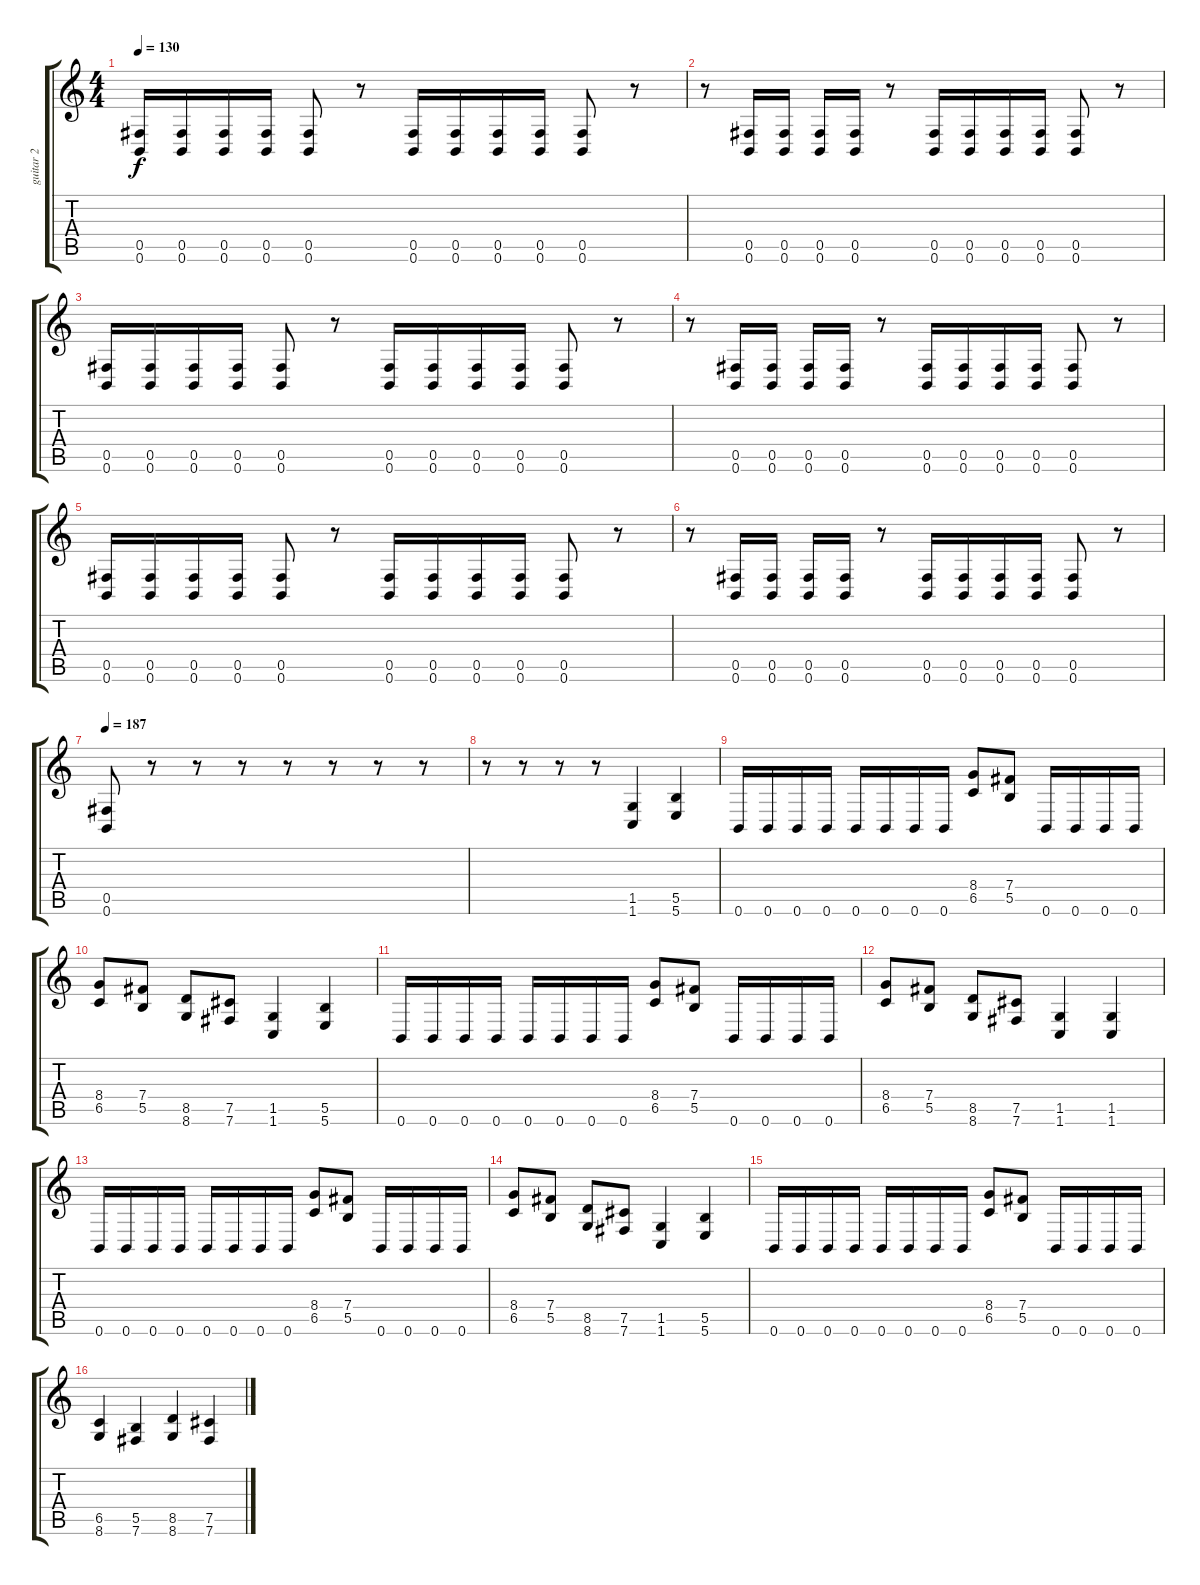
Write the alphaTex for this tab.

\track ("guitar 2" "guitar 2") {instrument overdrivenguitar}
\staff {score tabs}
\tuning (Db4 Ab3 E3 B2 Gb2 B1) {hide}
\ts (4 4)
\tempo 130
\clef g2
\ks c
(0.5 0.6).16{dy f} (0.5 0.6).16 (0.5 0.6).16 (0.5 0.6).16 (0.5 0.6).8 r.8 (0.5 0.6).16 (0.5 0.6).16 (0.5 0.6).16 (0.5 0.6).16 (0.5 0.6).8 r.8 |
r.8 (0.5 0.6).16 (0.5 0.6).16 (0.5 0.6).16 (0.5 0.6).16 r.8 (0.5 0.6).16 (0.5 0.6).16 (0.5 0.6).16 (0.5 0.6).16 (0.5 0.6).8 r.8 |
(0.5 0.6).16 (0.5 0.6).16 (0.5 0.6).16 (0.5 0.6).16 (0.5 0.6).8 r.8 (0.5 0.6).16 (0.5 0.6).16 (0.5 0.6).16 (0.5 0.6).16 (0.5 0.6).8 r.8 |
r.8 (0.5 0.6).16 (0.5 0.6).16 (0.5 0.6).16 (0.5 0.6).16 r.8 (0.5 0.6).16 (0.5 0.6).16 (0.5 0.6).16 (0.5 0.6).16 (0.5 0.6).8 r.8 |
(0.5 0.6).16 (0.5 0.6).16 (0.5 0.6).16 (0.5 0.6).16 (0.5 0.6).8 r.8 (0.5 0.6).16 (0.5 0.6).16 (0.5 0.6).16 (0.5 0.6).16 (0.5 0.6).8 r.8 |
r.8 (0.5 0.6).16 (0.5 0.6).16 (0.5 0.6).16 (0.5 0.6).16 r.8 (0.5 0.6).16 (0.5 0.6).16 (0.5 0.6).16 (0.5 0.6).16 (0.5 0.6).8 r.8 |
\tempo 187
(0.5 0.6).8 r.8 r.8 r.8 r.8 r.8 r.8 r.8 |
r.8 r.8 r.8 r.8 (1.5 1.6).4 (5.5 5.6).4 |
0.6.16 0.6.16 0.6.16 0.6.16 0.6.16 0.6.16 0.6.16 0.6.16 (8.4 6.5).8 (7.4 5.5).8 0.6.16 0.6.16 0.6.16 0.6.16 |
(8.4 6.5).8 (7.4 5.5).8 (8.5 8.6).8 (7.5 7.6).8 (1.5 1.6).4 (5.5 5.6).4 |
0.6.16 0.6.16 0.6.16 0.6.16 0.6.16 0.6.16 0.6.16 0.6.16 (8.4 6.5).8 (7.4 5.5).8 0.6.16 0.6.16 0.6.16 0.6.16 |
(8.4 6.5).8 (7.4 5.5).8 (8.5 8.6).8 (7.5 7.6).8 (1.5 1.6).4 (1.5 1.6).4 |
0.6.16 0.6.16 0.6.16 0.6.16 0.6.16 0.6.16 0.6.16 0.6.16 (8.4 6.5).8 (7.4 5.5).8 0.6.16 0.6.16 0.6.16 0.6.16 |
(8.4 6.5).8 (7.4 5.5).8 (8.5 8.6).8 (7.5 7.6).8 (1.5 1.6).4 (5.5 5.6).4 |
0.6.16 0.6.16 0.6.16 0.6.16 0.6.16 0.6.16 0.6.16 0.6.16 (8.4 6.5).8 (7.4 5.5).8 0.6.16 0.6.16 0.6.16 0.6.16 |
(6.5 8.6).4 (5.5 7.6).4 (8.5 8.6).4 (7.5 7.6).4
